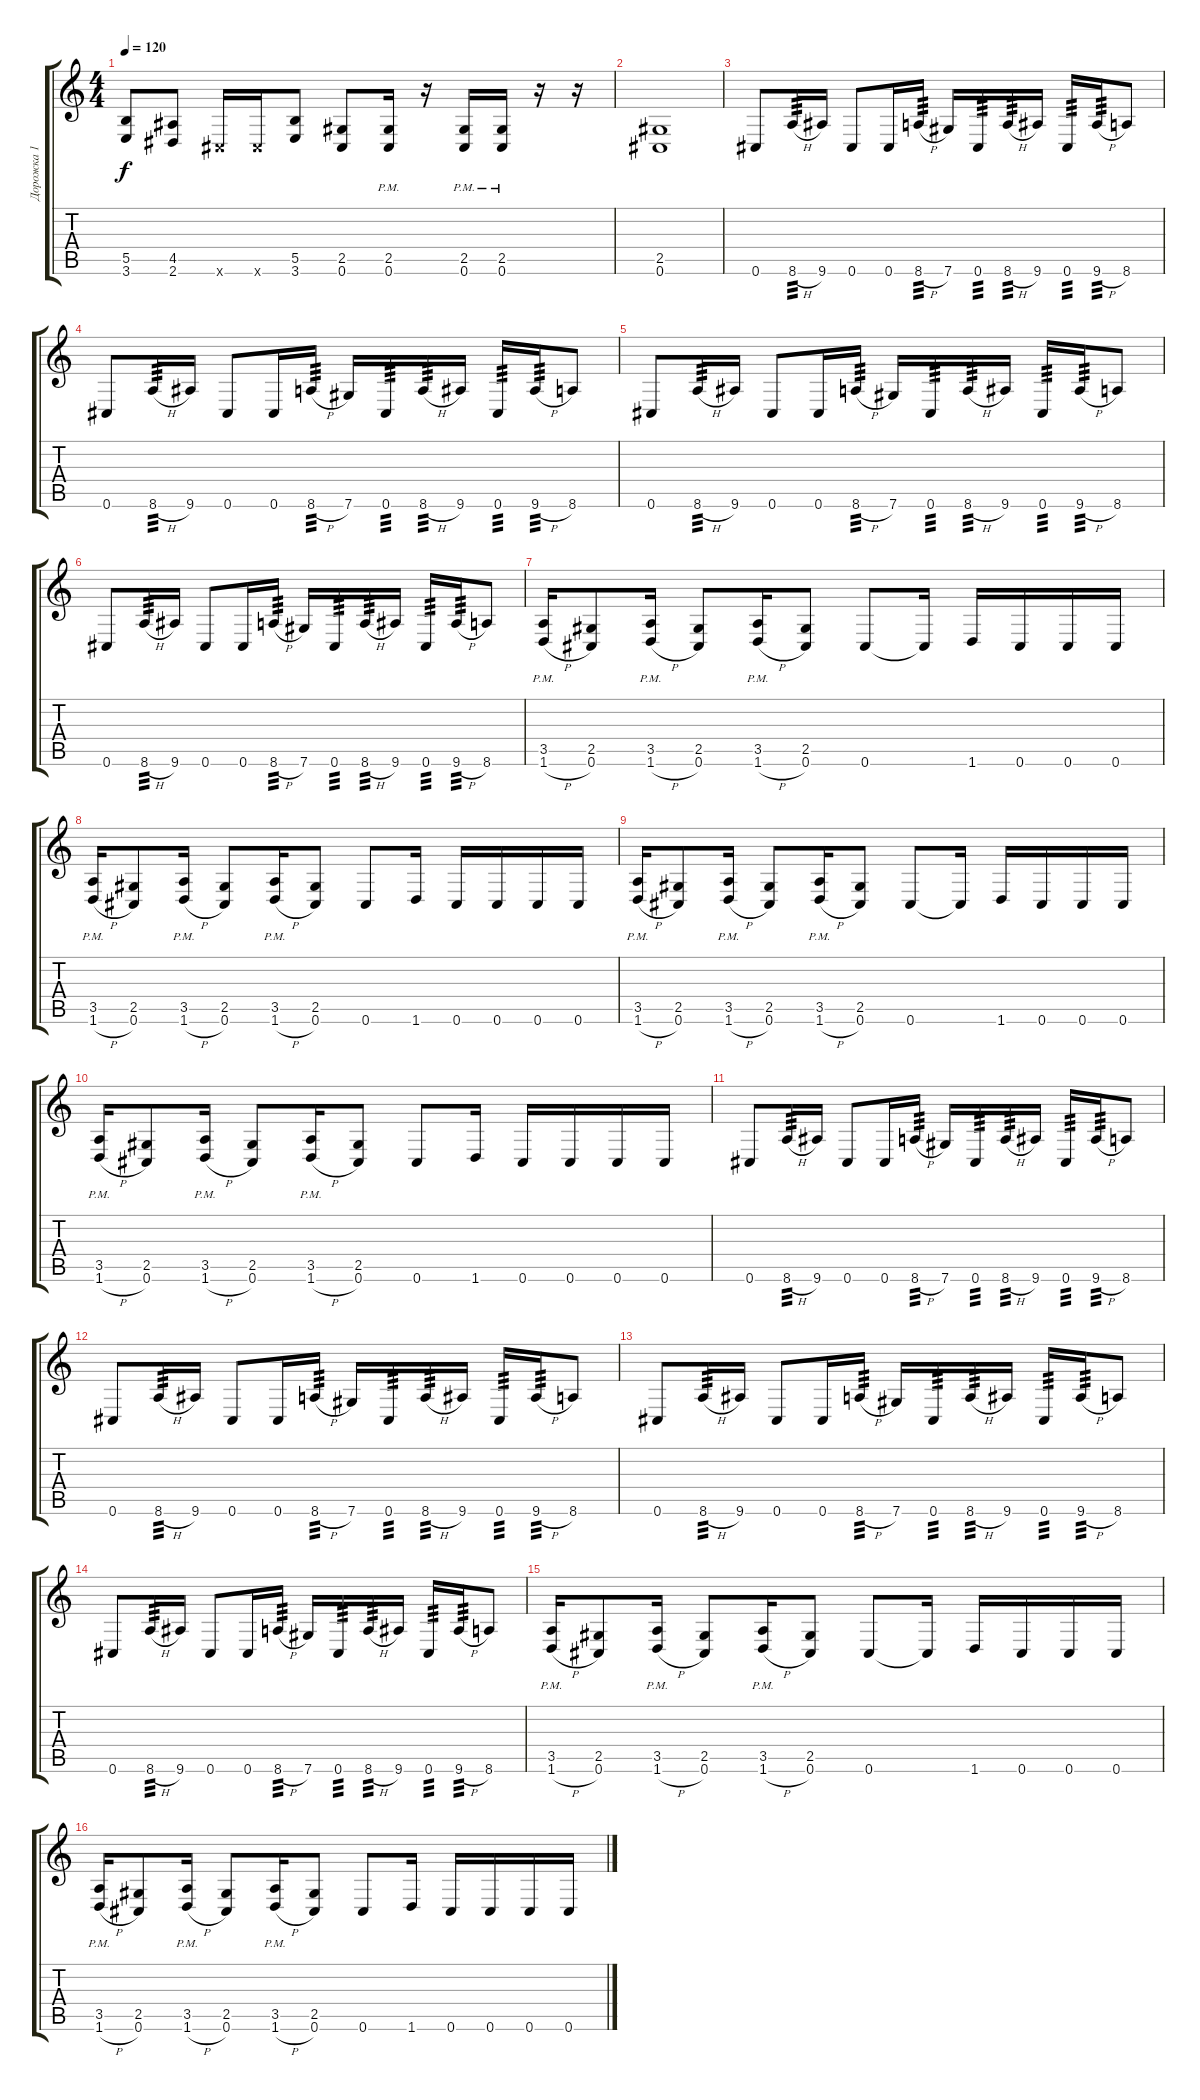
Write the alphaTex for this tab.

\track ("Дорожка 1" "Дорожка 1") {instrument distortionguitar}
\staff {score tabs}
\tuning (Db4 Ab3 E3 B2 Gb2 Db2) {hide}
\ts (4 4)
\tempo 120
\clef g2
\ks c
(5.5 3.6).8{dy f} (4.5 2.6).8 0.6{x}.16 0.6{x}.16 (5.5 3.6).8 (2.5 0.6).8 (2.5{pm} 0.6{pm}).16 r.16 (2.5{pm} 0.6{pm}).16 (2.5{pm} 0.6{pm}).16 r.16 r.16 |
(2.5 0.6).1 |
0.6.8 8.6{h}.16{tp 3} 9.6.16 0.6.8 0.6.16 8.6{h}.16{tp 3} 7.6.16 0.6.16{tp 3} 8.6{h}.16{tp 3} 9.6.16 0.6.16{tp 3} 9.6{h}.16{tp 3} 8.6.8 |
0.6.8 8.6{h}.16{tp 3} 9.6.16 0.6.8 0.6.16 8.6{h}.16{tp 3} 7.6.16 0.6.16{tp 3} 8.6{h}.16{tp 3} 9.6.16 0.6.16{tp 3} 9.6{h}.16{tp 3} 8.6.8 |
0.6.8 8.6{h}.16{tp 3} 9.6.16 0.6.8 0.6.16 8.6{h}.16{tp 3} 7.6.16 0.6.16{tp 3} 8.6{h}.16{tp 3} 9.6.16 0.6.16{tp 3} 9.6{h}.16{tp 3} 8.6.8 |
0.6.8 8.6{h}.16{tp 3} 9.6.16 0.6.8 0.6.16 8.6{h}.16{tp 3} 7.6.16 0.6.16{tp 3} 8.6{h}.16{tp 3} 9.6.16 0.6.16{tp 3} 9.6{h}.16{tp 3} 8.6.8 |
(3.5{pm} 1.6{h pm}).16 (2.5 0.6).8 (3.5{pm} 1.6{h pm}).16 (2.5 0.6).8 (3.5{pm} 1.6{h pm}).16 (2.5 0.6).8 0.6.8 0.6{t}.16 1.6.16 0.6.16 0.6.16 0.6.16 |
(3.5{pm} 1.6{h pm}).16 (2.5 0.6).8 (3.5{pm} 1.6{h pm}).16 (2.5 0.6).8 (3.5{pm} 1.6{h pm}).16 (2.5 0.6).8 0.6.8 1.6.16 0.6.16 0.6.16 0.6.16 0.6.16 |
(3.5{pm} 1.6{h pm}).16 (2.5 0.6).8 (3.5{pm} 1.6{h pm}).16 (2.5 0.6).8 (3.5{pm} 1.6{h pm}).16 (2.5 0.6).8 0.6.8 0.6{t}.16 1.6.16 0.6.16 0.6.16 0.6.16 |
(3.5{pm} 1.6{h pm}).16 (2.5 0.6).8 (3.5{pm} 1.6{h pm}).16 (2.5 0.6).8 (3.5{pm} 1.6{h pm}).16 (2.5 0.6).8 0.6.8 1.6.16 0.6.16 0.6.16 0.6.16 0.6.16 |
0.6.8 8.6{h}.16{tp 3} 9.6.16 0.6.8 0.6.16 8.6{h}.16{tp 3} 7.6.16 0.6.16{tp 3} 8.6{h}.16{tp 3} 9.6.16 0.6.16{tp 3} 9.6{h}.16{tp 3} 8.6.8 |
0.6.8 8.6{h}.16{tp 3} 9.6.16 0.6.8 0.6.16 8.6{h}.16{tp 3} 7.6.16 0.6.16{tp 3} 8.6{h}.16{tp 3} 9.6.16 0.6.16{tp 3} 9.6{h}.16{tp 3} 8.6.8 |
0.6.8 8.6{h}.16{tp 3} 9.6.16 0.6.8 0.6.16 8.6{h}.16{tp 3} 7.6.16 0.6.16{tp 3} 8.6{h}.16{tp 3} 9.6.16 0.6.16{tp 3} 9.6{h}.16{tp 3} 8.6.8 |
0.6.8 8.6{h}.16{tp 3} 9.6.16 0.6.8 0.6.16 8.6{h}.16{tp 3} 7.6.16 0.6.16{tp 3} 8.6{h}.16{tp 3} 9.6.16 0.6.16{tp 3} 9.6{h}.16{tp 3} 8.6.8 |
(3.5{pm} 1.6{h pm}).16 (2.5 0.6).8 (3.5{pm} 1.6{h pm}).16 (2.5 0.6).8 (3.5{pm} 1.6{h pm}).16 (2.5 0.6).8 0.6.8 0.6{t}.16 1.6.16 0.6.16 0.6.16 0.6.16 |
(3.5{pm} 1.6{h pm}).16 (2.5 0.6).8 (3.5{pm} 1.6{h pm}).16 (2.5 0.6).8 (3.5{pm} 1.6{h pm}).16 (2.5 0.6).8 0.6.8 1.6.16 0.6.16 0.6.16 0.6.16 0.6.16
